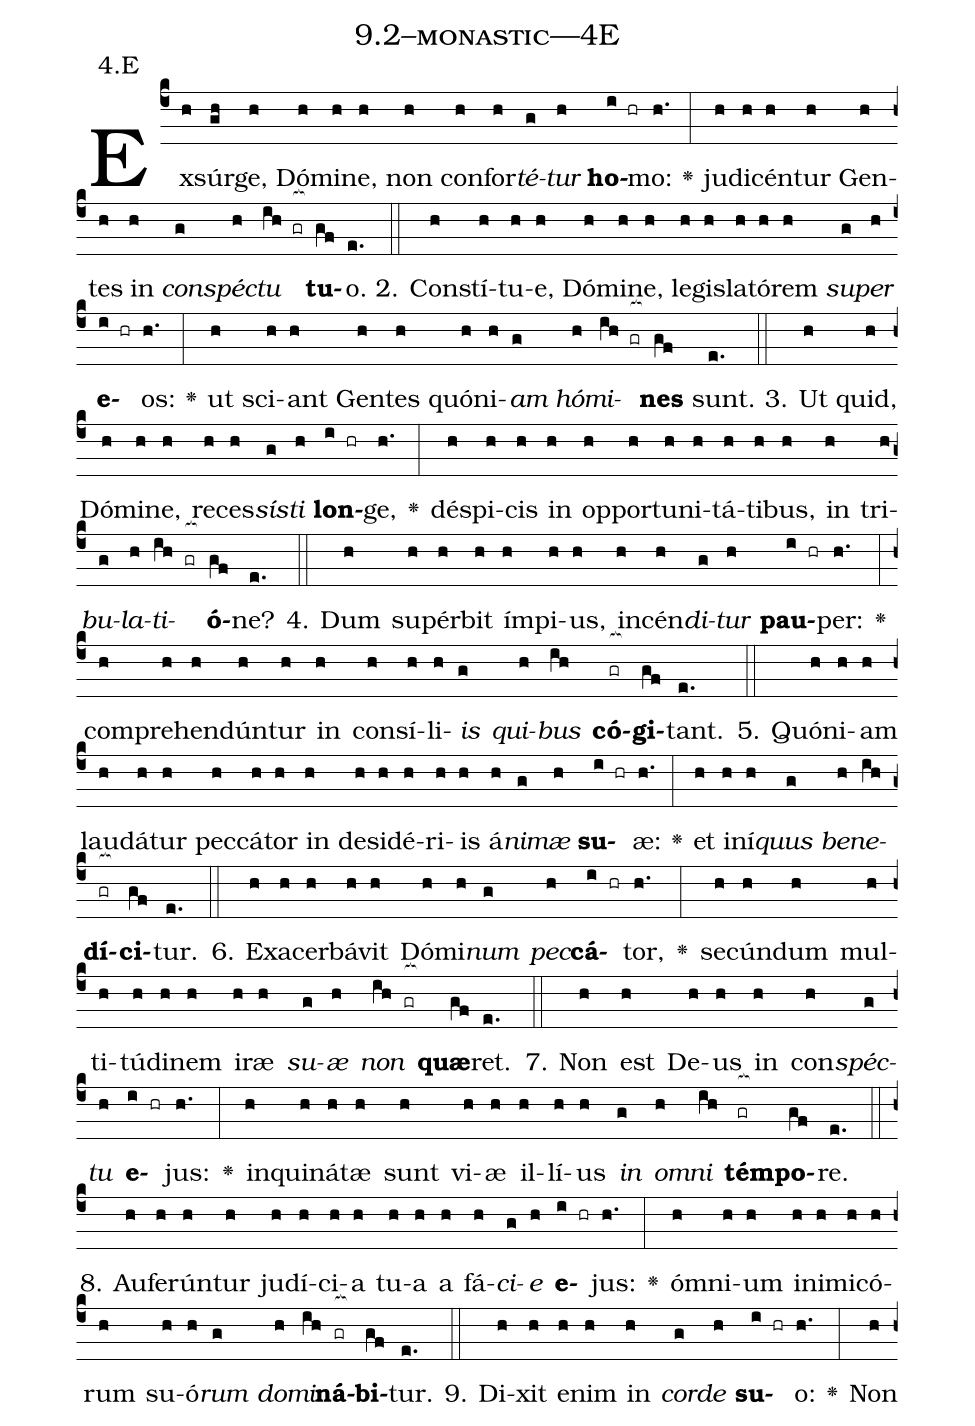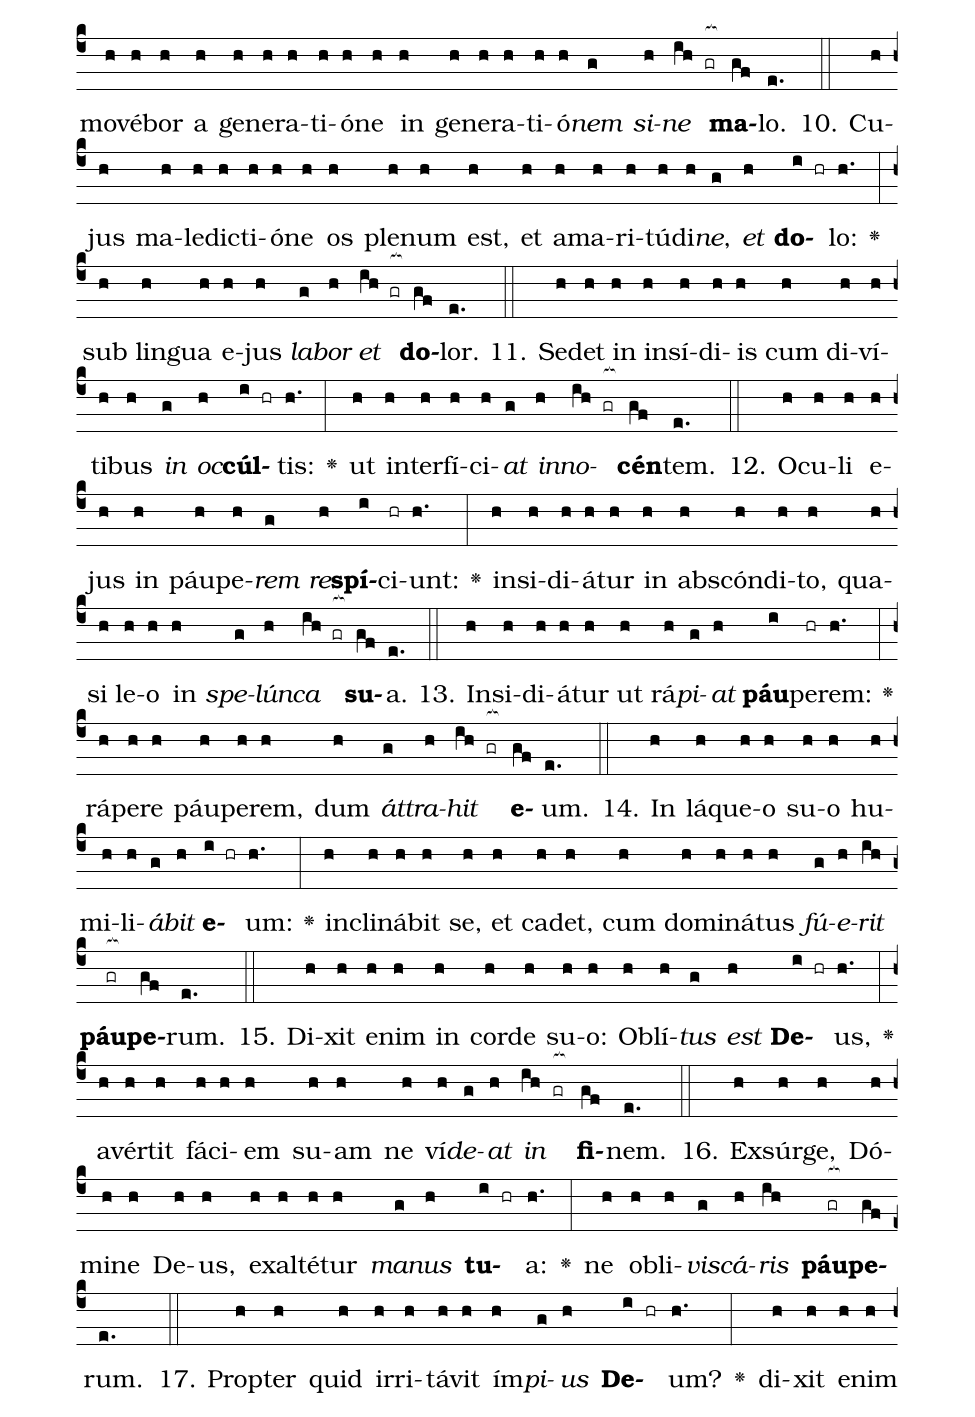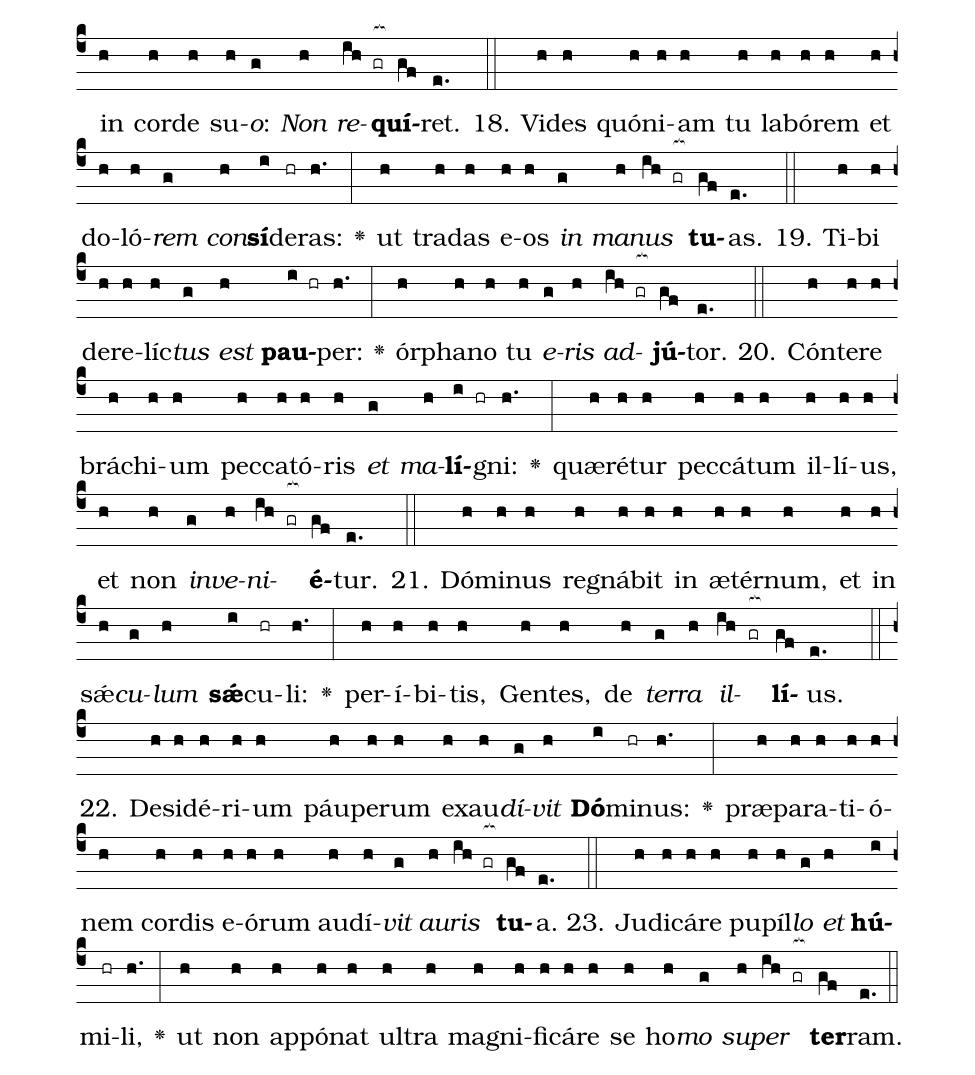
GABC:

name: 9.2--monastic---4E;
annotation: 4.E;
%%
(c4)Ex(h)súr(gh)ge,(h) Dó(h)mi(h)ne,(h) non(h) con(h)for(h)<i>té</i>(g)<i>tur</i>(h) <b>ho</b>(i hr)mo:(h.) <v>\greheightstar</v>(:) ju(h)di(h)cén(h)tur(h) Gen(h)tes(h) in(h) <i>con</i>(g)<i>spéc</i>(h)<i>tu</i>(ih gr[ocb:1{]) <b>tu</b>(gf[ocb:0}])o.(e.) (::)
2. Con(h)stí(h)tu(h)e,(h) Dó(h)mi(h)ne,(h) le(h)gis(h)la(h)tó(h)rem(h) <i>su</i>(g)<i>per</i>(h) <b>e</b>(i hr)os:(h.) <v>\greheightstar</v>(:) ut(h) sci(h)ant(h) Gen(h)tes(h) quón(h)i(h)<i>am</i>(g) <i>hó</i>(h)<i>mi</i>(ih gr[ocb:1{])<b>nes</b>(gf[ocb:0}]) sunt.(e.) (::)
3. Ut(h) quid,(h) Dó(h)mi(h)ne,(h) re(h)ces(h)<i>sís</i>(g)<i>ti</i>(h) <b>lon</b>(i hr)ge,(h.) <v>\greheightstar</v>(:) dé(h)spi(h)cis(h) in(h) op(h)por(h)tu(h)ni(h)tá(h)ti(h)bus,(h) in(h) tri(h)<i>bu</i>(g)<i>la</i>(h)<i>ti</i>(ih gr[ocb:1{])<b>ó</b>(gf[ocb:0}])ne?(e.) (::)
4. Dum(h) su(h)pér(h)bit(h) ím(h)pi(h)us,(h) in(h)cén(h)<i>di</i>(g)<i>tur</i>(h) <b>pau</b>(i hr)per:(h.) <v>\greheightstar</v>(:) com(h)pre(h)hen(h)dún(h)tur(h) in(h) con(h)sí(h)li(h)<i>is</i>(g) <i>qui</i>(h)<i>bus</i>(ih) <b>có</b>(gr[ocb:1{])<b>gi</b>(gf[ocb:0}])tant.(e.) (::)
5. Quón(h)i(h)am(h) lau(h)dá(h)tur(h) pec(h)cá(h)tor(h) in(h) de(h)si(h)dé(h)ri(h)is(h) á(h)<i>ni</i>(g)<i>mæ</i>(h) <b>su</b>(i hr)æ:(h.) <v>\greheightstar</v>(:) et(h) in(h)í(h)<i>quus</i>(g) <i>be</i>(h)<i>ne</i>(ih)<b>dí</b>(gr[ocb:1{])<b>ci</b>(gf[ocb:0}])tur.(e.) (::)
6. Ex(h)a(h)cer(h)bá(h)vit(h) Dó(h)mi(h)<i>num</i>(g) <i>pec</i>(h)<b>cá</b>(i hr)tor,(h.) <v>\greheightstar</v>(:) se(h)cún(h)dum(h) mul(h)ti(h)tú(h)di(h)nem(h) i(h)ræ(h) <i>su</i>(g)<i>æ</i>(h) <i>non</i>(ih gr[ocb:1{]) <b>quæ</b>(gf[ocb:0}])ret.(e.) (::)
7. Non(h) est(h) De(h)us(h) in(h) con(h)<i>spéc</i>(g)<i>tu</i>(h) <b>e</b>(i hr)jus:(h.) <v>\greheightstar</v>(:) in(h)qui(h)ná(h)tæ(h) sunt(h) vi(h)æ(h) il(h)lí(h)us(h) <i>in</i>(g) <i>om</i>(h)<i>ni</i>(ih) <b>tém</b>(gr[ocb:1{])<b>po</b>(gf[ocb:0}])re.(e.) (::)
8. Au(h)fe(h)rún(h)tur(h) ju(h)dí(h)ci(h)a(h) tu(h)a(h) a(h) fá(h)<i>ci</i>(g)<i>e</i>(h) <b>e</b>(i hr)jus:(h.) <v>\greheightstar</v>(:) óm(h)ni(h)um(h) in(h)i(h)mi(h)có(h)rum(h) su(h)ó(h)<i>rum</i>(g) <i>do</i>(h)<i>mi</i>(ih)<b>ná</b>(gr[ocb:1{])<b>bi</b>(gf[ocb:0}])tur.(e.) (::)
9. Di(h)xit(h) e(h)nim(h) in(h) <i>cor</i>(g)<i>de</i>(h) <b>su</b>(i hr)o:(h.) <v>\greheightstar</v>(:) Non(h) mo(h)vé(h)bor(h) a(h) ge(h)ne(h)ra(h)ti(h)ó(h)ne(h) in(h) ge(h)ne(h)ra(h)ti(h)ó(h)<i>nem</i>(g) <i>si</i>(h)<i>ne</i>(ih gr[ocb:1{]) <b>ma</b>(gf[ocb:0}])lo.(e.) (::)
10. Cu(h)jus(h) ma(h)le(h)dic(h)ti(h)ó(h)ne(h) os(h) ple(h)num(h) est,(h) et(h) a(h)ma(h)ri(h)tú(h)di(h)<i>ne</i>,(g) <i>et</i>(h) <b>do</b>(i hr)lo:(h.) <v>\greheightstar</v>(:) sub(h) lin(h)gua(h) e(h)jus(h) <i>la</i>(g)<i>bor</i>(h) <i>et</i>(ih gr[ocb:1{]) <b>do</b>(gf[ocb:0}])lor.(e.) (::)
11. Se(h)det(h) in(h) in(h)sí(h)di(h)is(h) cum(h) di(h)ví(h)ti(h)bus(h) <i>in</i>(g) <i>oc</i>(h)<b>cúl</b>(i hr)tis:(h.) <v>\greheightstar</v>(:) ut(h) in(h)ter(h)fí(h)ci(h)<i>at</i>(g) <i>in</i>(h)<i>no</i>(ih gr[ocb:1{])<b>cén</b>(gf[ocb:0}])tem.(e.) (::)
12. O(h)cu(h)li(h) e(h)jus(h) in(h) páu(h)pe(h)<i>rem</i>(g) <i>re</i>(h)<b>spí</b>(i)ci(hr)unt:(h.) <v>\greheightstar</v>(:) in(h)si(h)di(h)á(h)tur(h) in(h) abs(h)cón(h)di(h)to,(h) qua(h)si(h) le(h)o(h) in(h) <i>spe</i>(g)<i>lún</i>(h)<i>ca</i>(ih gr[ocb:1{]) <b>su</b>(gf[ocb:0}])a.(e.) (::)
13. In(h)si(h)di(h)á(h)tur(h) ut(h) rá(h)<i>pi</i>(g)<i>at</i>(h) <b>páu</b>(i)pe(hr)rem:(h.) <v>\greheightstar</v>(:) rá(h)pe(h)re(h) páu(h)pe(h)rem,(h) dum(h) <i>át</i>(g)<i>tra</i>(h)<i>hit</i>(ih gr[ocb:1{]) <b>e</b>(gf[ocb:0}])um.(e.) (::)
14. In(h) lá(h)que(h)o(h) su(h)o(h) hu(h)mi(h)li(h)<i>á</i>(g)<i>bit</i>(h) <b>e</b>(i hr)um:(h.) <v>\greheightstar</v>(:) in(h)cli(h)ná(h)bit(h) se,(h) et(h) ca(h)det,(h) cum(h) do(h)mi(h)ná(h)tus(h) <i>fú</i>(g)<i>e</i>(h)<i>rit</i>(ih) <b>páu</b>(gr[ocb:1{])<b>pe</b>(gf[ocb:0}])rum.(e.) (::)
15. Di(h)xit(h) e(h)nim(h) in(h) cor(h)de(h) su(h)o:(h) Ob(h)lí(h)<i>tus</i>(g) <i>est</i>(h) <b>De</b>(i hr)us,(h.) <v>\greheightstar</v>(:) a(h)vér(h)tit(h) fá(h)ci(h)em(h) su(h)am(h) ne(h) ví(h)<i>de</i>(g)<i>at</i>(h) <i>in</i>(ih gr[ocb:1{]) <b>fi</b>(gf[ocb:0}])nem.(e.) (::)
16. Ex(h)súr(h)ge,(h) Dó(h)mi(h)ne(h) De(h)us,(h) ex(h)al(h)té(h)tur(h) <i>ma</i>(g)<i>nus</i>(h) <b>tu</b>(i hr)a:(h.) <v>\greheightstar</v>(:) ne(h) ob(h)li(h)<i>vis</i>(g)<i>cá</i>(h)<i>ris</i>(ih) <b>páu</b>(gr[ocb:1{])<b>pe</b>(gf[ocb:0}])rum.(e.) (::)
17. Prop(h)ter(h) quid(h) ir(h)ri(h)tá(h)vit(h) ím(h)<i>pi</i>(g)<i>us</i>(h) <b>De</b>(i hr)um?(h.) <v>\greheightstar</v>(:) di(h)xit(h) e(h)nim(h) in(h) cor(h)de(h) su(h)<i>o</i>:(g) <i>Non</i>(h) <i>re</i>(ih gr[ocb:1{])<b>quí</b>(gf[ocb:0}])ret.(e.) (::)
18. Vi(h)des(h) quón(h)i(h)am(h) tu(h) la(h)bó(h)rem(h) et(h) do(h)ló(h)<i>rem</i>(g) <i>con</i>(h)<b>sí</b>(i)de(hr)ras:(h.) <v>\greheightstar</v>(:) ut(h) tra(h)das(h) e(h)os(h) <i>in</i>(g) <i>ma</i>(h)<i>nus</i>(ih gr[ocb:1{]) <b>tu</b>(gf[ocb:0}])as.(e.) (::)
19. Ti(h)bi(h) de(h)re(h)líc(h)<i>tus</i>(g) <i>est</i>(h) <b>pau</b>(i hr)per:(h.) <v>\greheightstar</v>(:) ór(h)pha(h)no(h) tu(h) <i>e</i>(g)<i>ris</i>(h) <i>ad</i>(ih gr[ocb:1{])<b>jú</b>(gf[ocb:0}])tor.(e.) (::)
20. Cón(h)te(h)re(h) brá(h)chi(h)um(h) pec(h)ca(h)tó(h)ris(h) <i>et</i>(g) <i>ma</i>(h)<b>lí</b>(i hr)gni:(h.) <v>\greheightstar</v>(:) quæ(h)ré(h)tur(h) pec(h)cá(h)tum(h) il(h)lí(h)us,(h) et(h) non(h) <i>in</i>(g)<i>ve</i>(h)<i>ni</i>(ih gr[ocb:1{])<b>é</b>(gf[ocb:0}])tur.(e.) (::)
21. Dó(h)mi(h)nus(h) re(h)gná(h)bit(h) in(h) æ(h)tér(h)num,(h) et(h) in(h) sǽ(h)<i>cu</i>(g)<i>lum</i>(h) <b>sǽ</b>(i)cu(hr)li:(h.) <v>\greheightstar</v>(:) per(h)í(h)bi(h)tis,(h) Gen(h)tes,(h) de(h) <i>ter</i>(g)<i>ra</i>(h) <i>il</i>(ih gr[ocb:1{])<b>lí</b>(gf[ocb:0}])us.(e.) (::)
22. De(h)si(h)dé(h)ri(h)um(h) páu(h)pe(h)rum(h) ex(h)au(h)<i>dí</i>(g)<i>vit</i>(h) <b>Dó</b>(i)mi(hr)nus:(h.) <v>\greheightstar</v>(:) præ(h)pa(h)ra(h)ti(h)ó(h)nem(h) cor(h)dis(h) e(h)ó(h)rum(h) au(h)dí(h)<i>vit</i>(g) <i>au</i>(h)<i>ris</i>(ih gr[ocb:1{]) <b>tu</b>(gf[ocb:0}])a.(e.) (::)
23. Ju(h)di(h)cá(h)re(h) pu(h)píl(h)<i>lo</i>(g) <i>et</i>(h) <b>hú</b>(i)mi(hr)li,(h.) <v>\greheightstar</v>(:) ut(h) non(h) ap(h)pó(h)nat(h) ul(h)tra(h) ma(h)gni(h)fi(h)cá(h)re(h) se(h) ho(h)<i>mo</i>(g) <i>su</i>(h)<i>per</i>(ih gr[ocb:1{]) <b>ter</b>(gf[ocb:0}])ram.(e.) (::)
